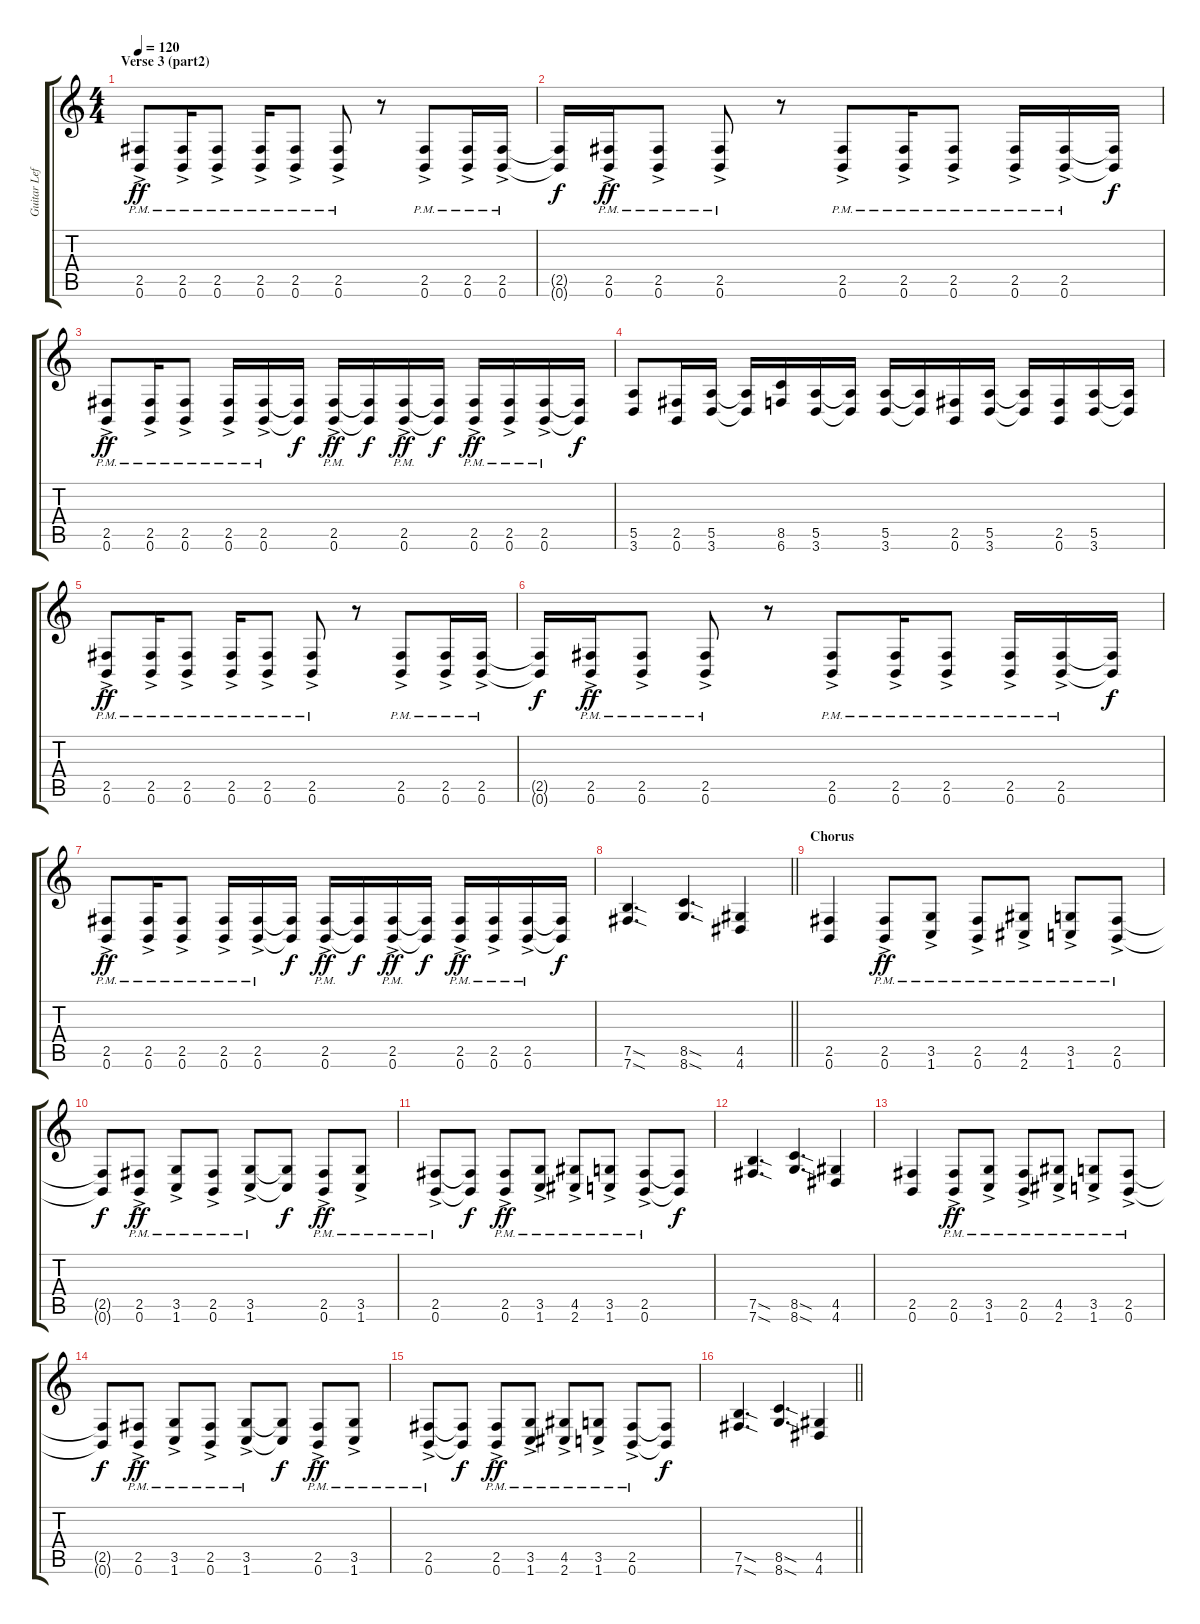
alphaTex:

\track ("Guitar Left" "Guitar Lef") {instrument overdrivenguitar}
\staff {score tabs}
\tuning (B3 Gb3 D3 A2 E2 B1) {hide}
\ts (4 4)
\section ("" "Verse 3 (part2)")
\tempo 120
\clef g2
\ks c
(2.5{ac pm} 0.6{ac pm}).8{dy ff} (2.5{ac pm} 0.6{ac pm}).16 (2.5{ac pm} 0.6{ac pm}).8 (2.5{ac pm} 0.6{ac pm}).16 (2.5{ac pm} 0.6{ac pm}).8 (2.5{ac pm} 0.6{ac pm}).8 r.8 (2.5{ac pm} 0.6{ac pm}).8 (2.5{ac pm} 0.6{ac pm}).16 (2.5{ac pm} 0.6{ac pm}).16 |
(2.5{t} 0.6{t}).16{dy f} (2.5{ac pm} 0.6{ac pm}).16{dy ff} (2.5{ac pm} 0.6{ac pm}).8 (2.5{ac pm} 0.6{ac pm}).8 r.8 (2.5{ac pm} 0.6{ac pm}).8 (2.5{ac pm} 0.6{ac pm}).16 (2.5{ac pm} 0.6{ac pm}).8 (2.5{ac pm} 0.6{ac pm}).16 (2.5{ac pm} 0.6{ac pm}).16 (2.5{t} 0.6{t}).16{dy f} |
(2.5{ac pm} 0.6{ac pm}).8{dy ff} (2.5{ac pm} 0.6{ac pm}).16 (2.5{ac pm} 0.6{ac pm}).8 (2.5{ac pm} 0.6{ac pm}).16 (2.5{ac pm} 0.6{ac pm}).16 (2.5{t} 0.6{t}).16{dy f} (2.5{ac pm} 0.6{ac pm}).16{dy ff} (2.5{t} 0.6{t}).16{dy f} (2.5{ac pm} 0.6{ac pm}).16{dy ff} (2.5{t} 0.6{t}).16{dy f} (2.5{ac pm} 0.6{ac pm}).16{dy ff} (2.5{ac pm} 0.6{ac pm}).16 (2.5{ac pm} 0.6{ac pm}).16 (2.5{t} 0.6{t}).16{dy f} |
(5.5 3.6).8 (2.5 0.6).16 (5.5 3.6).16 (5.5{t} 3.6{t}).16 (8.5 6.6).16 (5.5 3.6).16 (5.5{t} 3.6{t}).16 (5.5 3.6).16 (5.5{t} 3.6{t}).16 (2.5 0.6).16 (5.5 3.6).16 (5.5{t} 3.6{t}).16 (2.5 0.6).16 (5.5 3.6).16 (5.5{t} 3.6{t}).16 |
(2.5{ac pm} 0.6{ac pm}).8{dy ff} (2.5{ac pm} 0.6{ac pm}).16 (2.5{ac pm} 0.6{ac pm}).8 (2.5{ac pm} 0.6{ac pm}).16 (2.5{ac pm} 0.6{ac pm}).8 (2.5{ac pm} 0.6{ac pm}).8 r.8 (2.5{ac pm} 0.6{ac pm}).8 (2.5{ac pm} 0.6{ac pm}).16 (2.5{ac pm} 0.6{ac pm}).16 |
(2.5{t} 0.6{t}).16{dy f} (2.5{ac pm} 0.6{ac pm}).16{dy ff} (2.5{ac pm} 0.6{ac pm}).8 (2.5{ac pm} 0.6{ac pm}).8 r.8 (2.5{ac pm} 0.6{ac pm}).8 (2.5{ac pm} 0.6{ac pm}).16 (2.5{ac pm} 0.6{ac pm}).8 (2.5{ac pm} 0.6{ac pm}).16 (2.5{ac pm} 0.6{ac pm}).16 (2.5{t} 0.6{t}).16{dy f} |
(2.5{ac pm} 0.6{ac pm}).8{dy ff} (2.5{ac pm} 0.6{ac pm}).16 (2.5{ac pm} 0.6{ac pm}).8 (2.5{ac pm} 0.6{ac pm}).16 (2.5{ac pm} 0.6{ac pm}).16 (2.5{t} 0.6{t}).16{dy f} (2.5{ac pm} 0.6{ac pm}).16{dy ff} (2.5{t} 0.6{t}).16{dy f} (2.5{ac pm} 0.6{ac pm}).16{dy ff} (2.5{t} 0.6{t}).16{dy f} (2.5{ac pm} 0.6{ac pm}).16{dy ff} (2.5{ac pm} 0.6{ac pm}).16 (2.5{ac pm} 0.6{ac pm}).16 (2.5{t} 0.6{t}).16{dy f} |
\barLineRight lightlight
(7.5{sod} 7.6{sod}).4{d} (8.5{sod} 8.6{sod}).4{d} (4.5 4.6).4 |
\section ("" "Chorus")
(2.5 0.6).4 (2.5{ac pm} 0.6{ac pm}).8{dy ff} (3.5{ac pm} 1.6{ac pm}).8 (2.5{ac pm} 0.6{ac pm}).8 (4.5{ac pm} 2.6{ac pm}).8 (3.5{ac pm} 1.6{ac pm}).8 (2.5{ac pm} 0.6{ac pm}).8 |
(2.5{t} 0.6{t}).8{dy f} (2.5{ac pm} 0.6{ac pm}).8{dy ff} (3.5{ac pm} 1.6{ac pm}).8 (2.5{ac pm} 0.6{ac pm}).8 (3.5{ac pm} 1.6{ac pm}).8 (3.5{t} 1.6{t}).8{dy f} (2.5{ac pm} 0.6{ac pm}).8{dy ff} (3.5{ac pm} 1.6{ac pm}).8 |
(2.5{ac pm} 0.6{ac pm}).8 (2.5{t} 0.6{t}).8{dy f} (2.5{ac pm} 0.6{ac pm}).8{dy ff} (3.5{ac pm} 1.6{ac pm}).8 (4.5{ac pm} 2.6{ac pm}).8 (3.5{ac pm} 1.6{ac pm}).8 (2.5{ac pm} 0.6{ac pm}).8 (2.5{t} 0.6{t}).8{dy f} |
(7.5{sod} 7.6{sod}).4{d} (8.5{sod} 8.6{sod}).4{d} (4.5 4.6).4 |
(2.5 0.6).4 (2.5{ac pm} 0.6{ac pm}).8{dy ff} (3.5{ac pm} 1.6{ac pm}).8 (2.5{ac pm} 0.6{ac pm}).8 (4.5{ac pm} 2.6{ac pm}).8 (3.5{ac pm} 1.6{ac pm}).8 (2.5{ac pm} 0.6{ac pm}).8 |
(2.5{t} 0.6{t}).8{dy f} (2.5{ac pm} 0.6{ac pm}).8{dy ff} (3.5{ac pm} 1.6{ac pm}).8 (2.5{ac pm} 0.6{ac pm}).8 (3.5{ac pm} 1.6{ac pm}).8 (3.5{t} 1.6{t}).8{dy f} (2.5{ac pm} 0.6{ac pm}).8{dy ff} (3.5{ac pm} 1.6{ac pm}).8 |
(2.5{ac pm} 0.6{ac pm}).8 (2.5{t} 0.6{t}).8{dy f} (2.5{ac pm} 0.6{ac pm}).8{dy ff} (3.5{ac pm} 1.6{ac pm}).8 (4.5{ac pm} 2.6{ac pm}).8 (3.5{ac pm} 1.6{ac pm}).8 (2.5{ac pm} 0.6{ac pm}).8 (2.5{t} 0.6{t}).8{dy f} |
\barLineRight lightlight
(7.5{sod} 7.6{sod}).4{d} (8.5{sod} 8.6{sod}).4{d} (4.5 4.6).4
